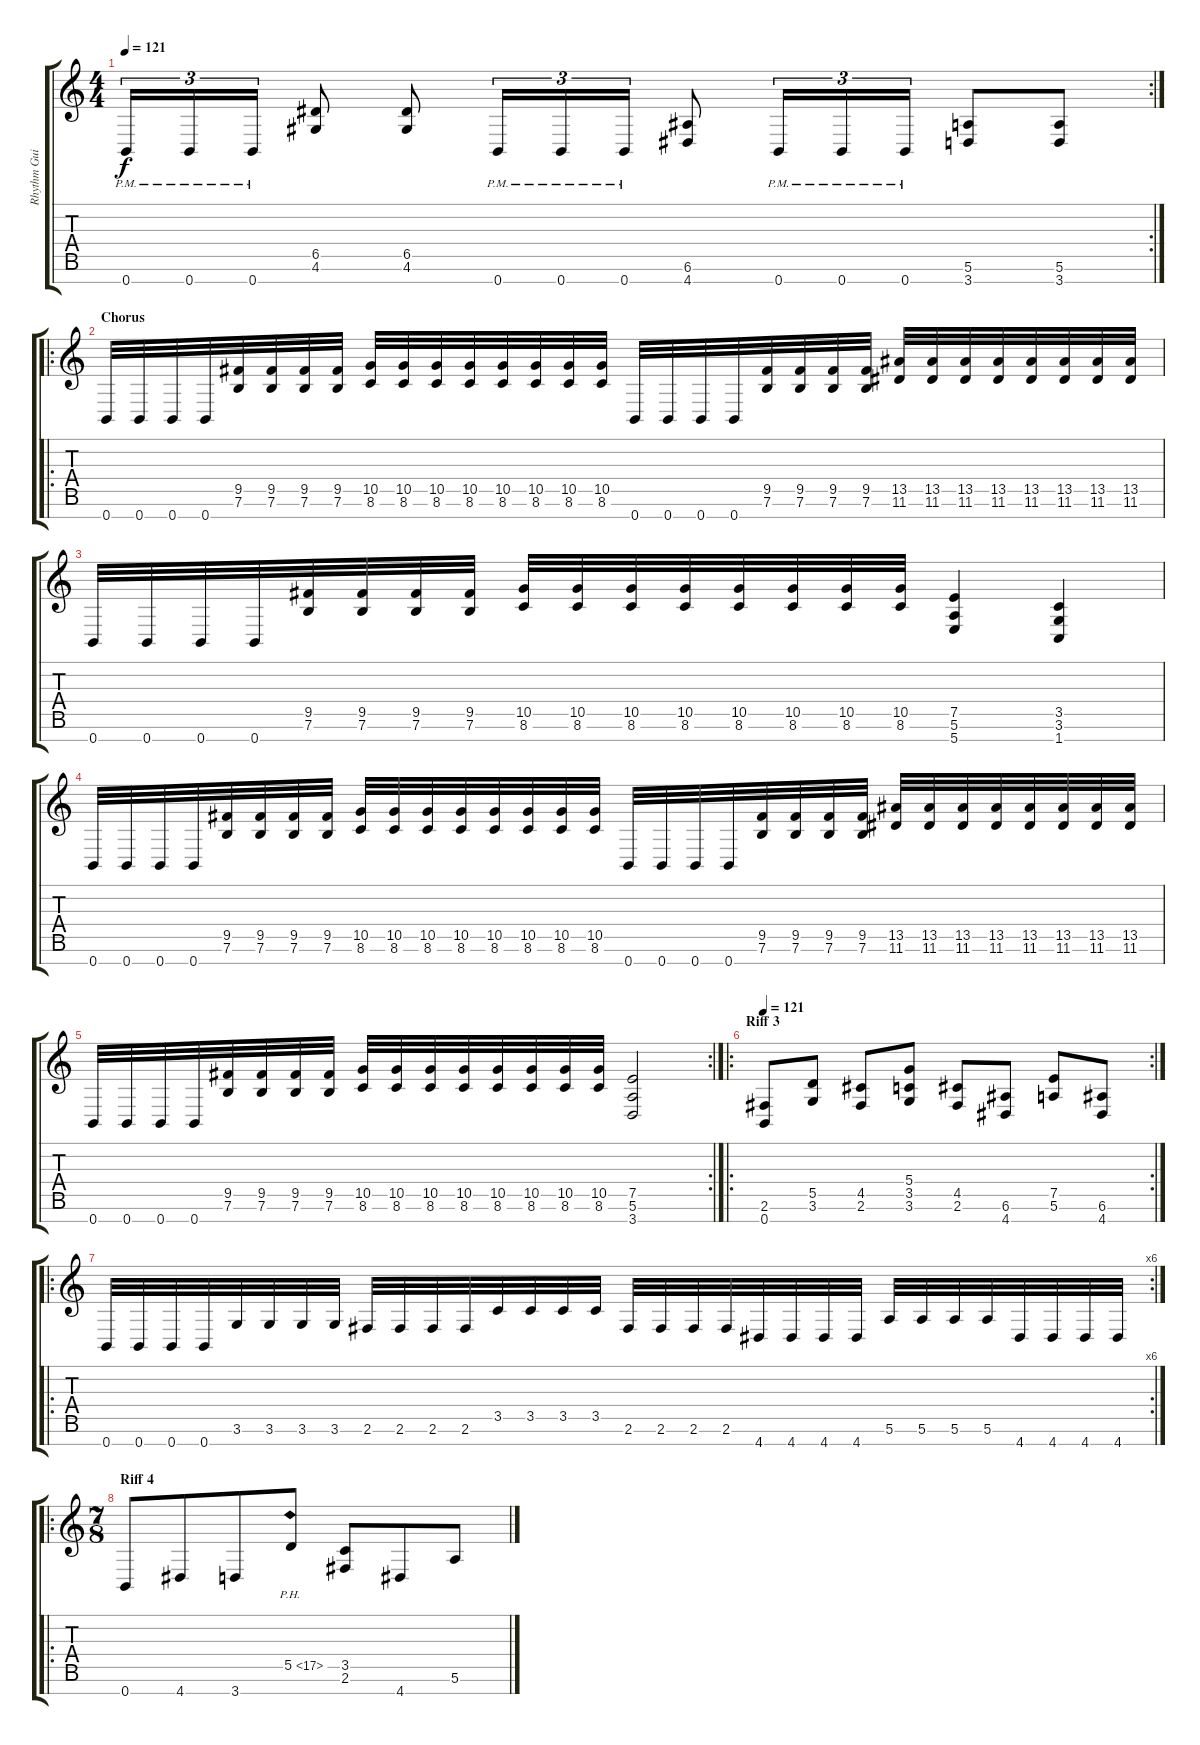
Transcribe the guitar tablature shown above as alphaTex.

\track ("Rhythm Guitar L" "Rhythm Gui") {instrument distortionguitar}
\staff {score tabs}
\tuning (E4 B3 G3 D3 A2 E2 B1) {hide}
\rc 2
\ts (4 4)
\tempo 121
\clef g2
\ks c
0.7{pm}.16{tu (3 2) dy f} 0.7{pm}.16{tu (3 2)} 0.7{pm}.16{tu (3 2)} (6.5 4.6).8 (6.5 4.6).8 0.7{pm}.16{tu (3 2)} 0.7{pm}.16{tu (3 2)} 0.7{pm}.16{tu (3 2)} (6.6 4.7).8 0.7{pm}.16{tu (3 2)} 0.7{pm}.16{tu (3 2)} 0.7{pm}.16{tu (3 2)} (5.6 3.7).8 (5.6 3.7).8 |
\ro
\section ("" "Chorus")
0.7.32 0.7.32 0.7.32 0.7.32 (9.5 7.6).32 (9.5 7.6).32 (9.5 7.6).32 (9.5 7.6).32 (10.5 8.6).32 (10.5 8.6).32 (10.5 8.6).32 (10.5 8.6).32 (10.5 8.6).32 (10.5 8.6).32 (10.5 8.6).32 (10.5 8.6).32 0.7.32 0.7.32 0.7.32 0.7.32 (9.5 7.6).32 (9.5 7.6).32 (9.5 7.6).32 (9.5 7.6).32 (13.5 11.6).32 (13.5 11.6).32 (13.5 11.6).32 (13.5 11.6).32 (13.5 11.6).32 (13.5 11.6).32 (13.5 11.6).32 (13.5 11.6).32 |
0.7.32 0.7.32 0.7.32 0.7.32 (9.5 7.6).32 (9.5 7.6).32 (9.5 7.6).32 (9.5 7.6).32 (10.5 8.6).32 (10.5 8.6).32 (10.5 8.6).32 (10.5 8.6).32 (10.5 8.6).32 (10.5 8.6).32 (10.5 8.6).32 (10.5 8.6).32 (7.5 5.6 5.7).4 (3.5 3.6 1.7).4 |
0.7.32 0.7.32 0.7.32 0.7.32 (9.5 7.6).32 (9.5 7.6).32 (9.5 7.6).32 (9.5 7.6).32 (10.5 8.6).32 (10.5 8.6).32 (10.5 8.6).32 (10.5 8.6).32 (10.5 8.6).32 (10.5 8.6).32 (10.5 8.6).32 (10.5 8.6).32 0.7.32 0.7.32 0.7.32 0.7.32 (9.5 7.6).32 (9.5 7.6).32 (9.5 7.6).32 (9.5 7.6).32 (13.5 11.6).32 (13.5 11.6).32 (13.5 11.6).32 (13.5 11.6).32 (13.5 11.6).32 (13.5 11.6).32 (13.5 11.6).32 (13.5 11.6).32 |
\rc 2
0.7.32 0.7.32 0.7.32 0.7.32 (9.5 7.6).32 (9.5 7.6).32 (9.5 7.6).32 (9.5 7.6).32 (10.5 8.6).32 (10.5 8.6).32 (10.5 8.6).32 (10.5 8.6).32 (10.5 8.6).32 (10.5 8.6).32 (10.5 8.6).32 (10.5 8.6).32 (7.5 5.6 3.7).2 |
\ro
\rc 2
\section ("" "Riff 3")
\tempo 121
(2.6 0.7).8 (5.5 3.6).8 (4.5 2.6).8 (5.4 3.5 3.6).8 (4.5 2.6).8 (6.6 4.7).8 (7.5 5.6).8 (6.6 4.7).8 |
\ro
\rc 6
0.7.32 0.7.32 0.7.32 0.7.32 3.6.32 3.6.32 3.6.32 3.6.32 2.6.32 2.6.32 2.6.32 2.6.32 3.5.32 3.5.32 3.5.32 3.5.32 2.6.32 2.6.32 2.6.32 2.6.32 4.7.32 4.7.32 4.7.32 4.7.32 5.6.32 5.6.32 5.6.32 5.6.32 4.7.32 4.7.32 4.7.32 4.7.32 |
\ro
\ts (7 8)
\section ("" "Riff 4")
0.7.8 4.7.8 3.7.8 5.5{ph 12}.8 (3.5 2.6).8 4.7.8 5.6.8
